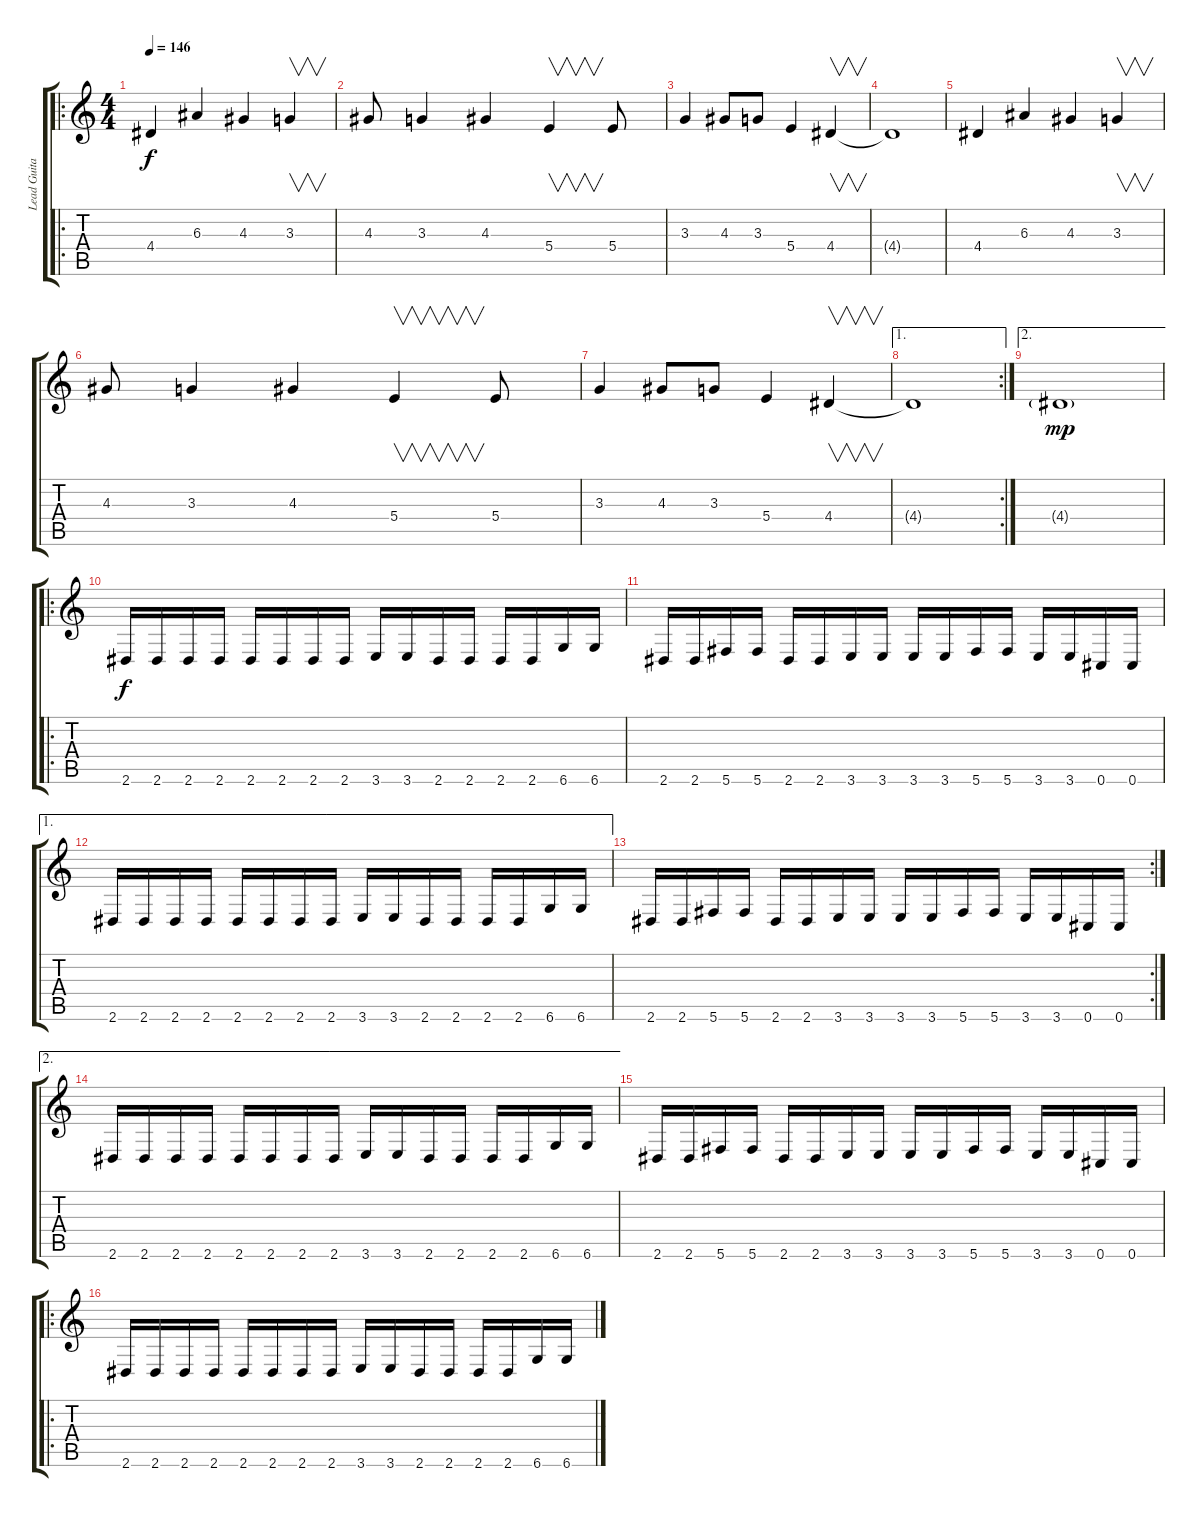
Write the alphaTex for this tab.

\track ("Lead Guitar" "Lead Guita") {instrument distortionguitar}
\staff {score tabs}
\tuning (Db4 Ab3 E3 B2 Gb2 Db2) {hide}
\ro
\ts (4 4)
\tempo 146
\clef g2
\ks c
4.4.4{dy f} 6.3.4 4.3.4 3.3.4{v} |
4.3.8 3.3.4 4.3.4 5.4.4{v} 5.4.8 |
3.3.4 4.3.8 3.3.8 5.4.4 4.4.4{v} |
4.4{t}.1 |
4.4.4 6.3.4 4.3.4 3.3.4{v} |
4.3.8 3.3.4 4.3.4 5.4.4{v} 5.4.8 |
3.3.4 4.3.8 3.3.8 5.4.4 4.4.4{v} |
\ae 1
\rc 2
4.4{t}.1 |
\ae 2
4.4{g}.1{dy mp} |
\ro
2.6.16{dy f} 2.6.16 2.6.16 2.6.16 2.6.16 2.6.16 2.6.16 2.6.16 3.6.16 3.6.16 2.6.16 2.6.16 2.6.16 2.6.16 6.6.16 6.6.16 |
2.6.16 2.6.16 5.6.16 5.6.16 2.6.16 2.6.16 3.6.16 3.6.16 3.6.16 3.6.16 5.6.16 5.6.16 3.6.16 3.6.16 0.6.16 0.6.16 |
\ae 1
2.6.16 2.6.16 2.6.16 2.6.16 2.6.16 2.6.16 2.6.16 2.6.16 3.6.16 3.6.16 2.6.16 2.6.16 2.6.16 2.6.16 6.6.16 6.6.16 |
\rc 2
2.6.16 2.6.16 5.6.16 5.6.16 2.6.16 2.6.16 3.6.16 3.6.16 3.6.16 3.6.16 5.6.16 5.6.16 3.6.16 3.6.16 0.6.16 0.6.16 |
\ae 2
2.6.16 2.6.16 2.6.16 2.6.16 2.6.16 2.6.16 2.6.16 2.6.16 3.6.16 3.6.16 2.6.16 2.6.16 2.6.16 2.6.16 6.6.16 6.6.16 |
2.6.16 2.6.16 5.6.16 5.6.16 2.6.16 2.6.16 3.6.16 3.6.16 3.6.16 3.6.16 5.6.16 5.6.16 3.6.16 3.6.16 0.6.16 0.6.16 |
\ro
2.6.16 2.6.16 2.6.16 2.6.16 2.6.16 2.6.16 2.6.16 2.6.16 3.6.16 3.6.16 2.6.16 2.6.16 2.6.16 2.6.16 6.6.16 6.6.16
